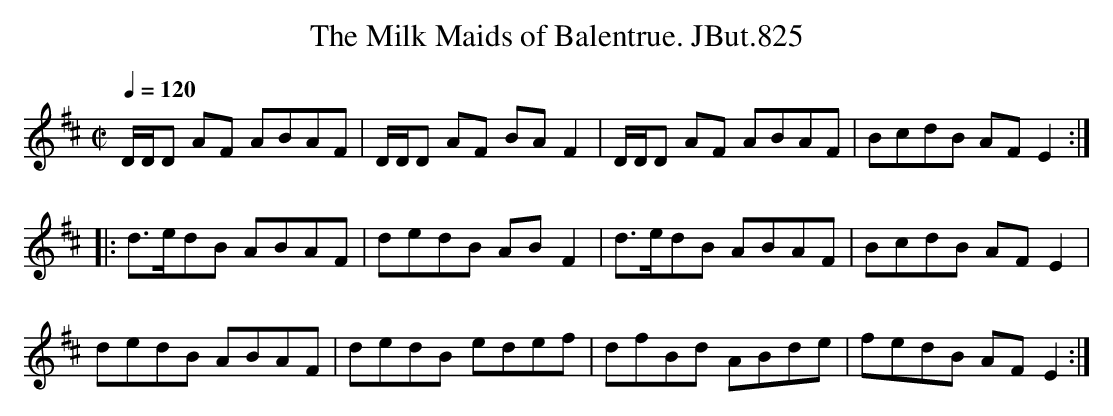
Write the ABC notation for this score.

X:1
T:Milk Maids of Balentrue. JBut.825, The
M:C|
L:1/8
Q:1/4=120
K:D
D/D/D AF ABAF|D/D/D AF BA F2|D/D/D AF ABAF|BcdB AF E2:|
|:d>edB ABAF|dedB AB F2|d>edB ABAF|BcdB AF E2|
dedB ABAF|dedB edef|dfBd ABde|fedB AF E2:|
